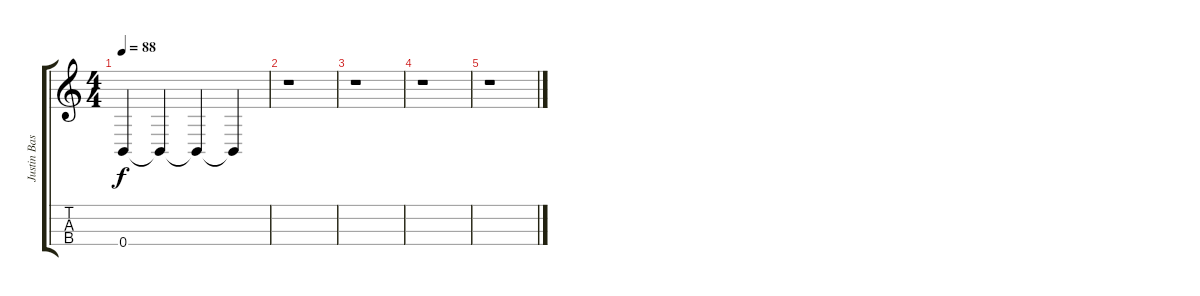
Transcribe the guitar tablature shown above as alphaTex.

\track ("Justin Bass" "Justin Bas") {instrument electricbassfinger}
\staff {score tabs}
\tuning (G3 D3 E2 B1) {hide}
\ts (4 4)
\tempo 88
\clef g2
\ks c
0.4{t}.4{dy f} 0.4{t}.4 0.4{t}.4 0.4{t}.4 |
r.1 |
r.1 |
r.1 |
r.1
